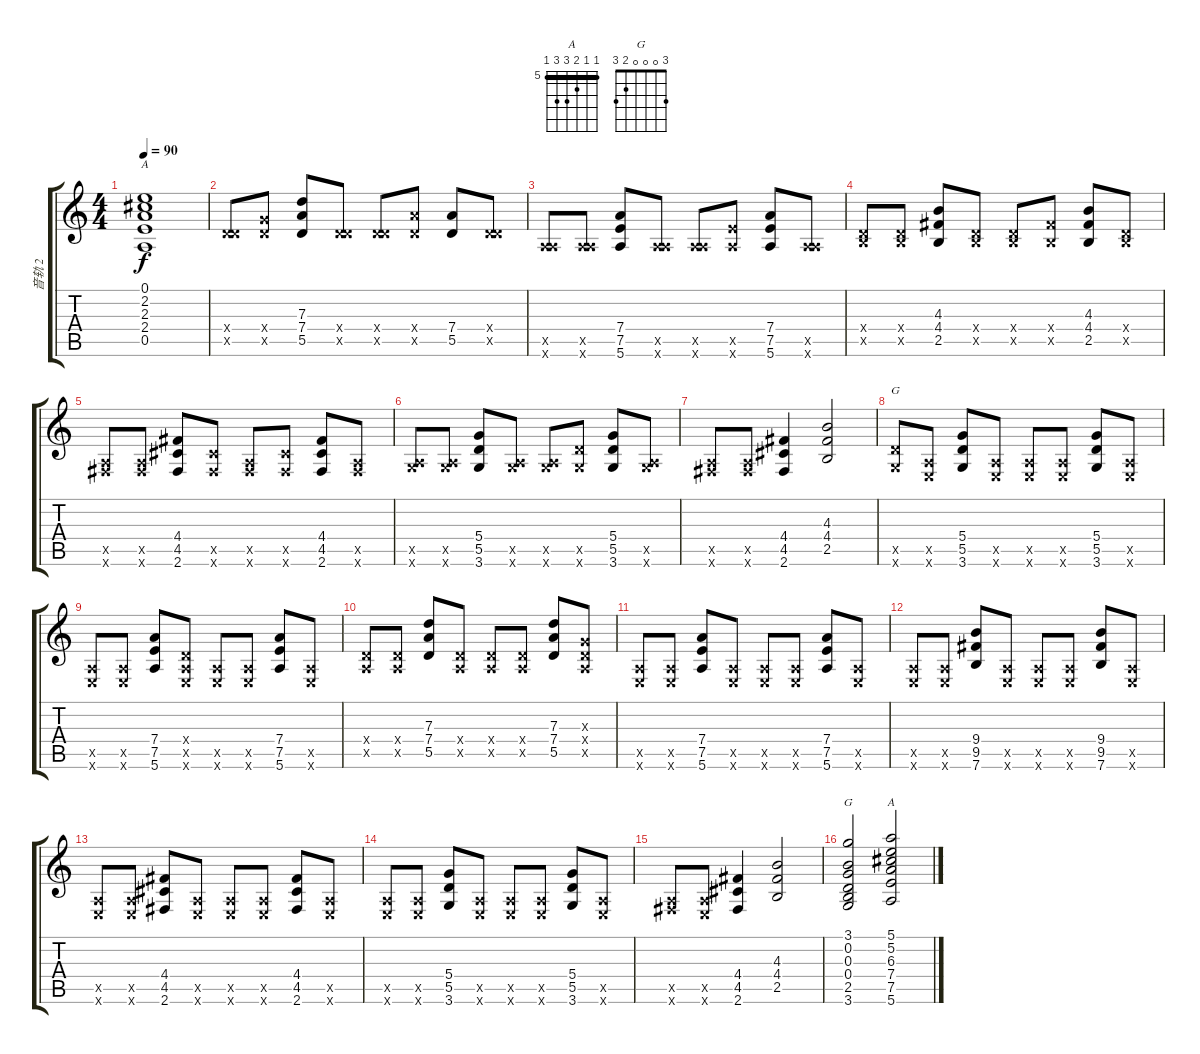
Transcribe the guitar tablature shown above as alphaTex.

\track ("音轨 2" "音轨 2") {instrument acousticguitarsteel}
\staff {score tabs}
\tuning (E4 B3 G3 D3 A2 E2) {hide}
\chord ("A" 0 2 2 2 0 x)
\chord ("G" 3 3 4 5 5 3) {barre 3}
\chord ("G" 3 0 0 0 2 3)
\chord ("A" 5 5 6 7 7 5) {firstfret 5 barre 5}
\ts (4 4)
\tempo 90
\clef g2
\ks c
(0.1 2.2 2.3 2.4 0.5).1{ch "A" dy f} |
(0.4{x} 5.5{x}).8{instrument distortionguitar} (5.4{x} 5.5{x}).8 (7.3 7.4 5.5).8 (0.4{x} 5.5{x}).8 (0.4{x} 5.5{x}).8 (7.4{x} 5.5{x}).8 (7.4 5.5).8 (0.4{x} 5.5{x}).8 |
(0.5{x} 5.6{x}).8 (0.5{x} 5.6{x}).8 (7.4 7.5 5.6).8 (0.5{x} 5.6{x}).8 (0.5{x} 5.6{x}).8 (7.5{x} 5.6{x}).8 (7.4 7.5 5.6).8 (0.5{x} 5.6{x}).8 |
(0.4{x} 2.5{x}).8 (0.4{x} 2.5{x}).8 (4.3 4.4 2.5).8 (0.4{x} 2.5{x}).8 (0.4{x} 2.5{x}).8 (4.4{x} 2.5{x}).8 (4.3 4.4 2.5).8 (0.4{x} 2.5{x}).8 |
(0.5{x} 2.6{x}).8 (0.5{x} 2.6{x}).8 (4.4 4.5 2.6).8 (4.5{x} 2.6{x}).8 (0.5{x} 2.6{x}).8 (4.5{x} 2.6{x}).8 (4.4 4.5 2.6).8 (0.5{x} 2.6{x}).8 |
(0.5{x} 3.6{x}).8 (0.5{x} 3.6{x}).8 (5.4 5.5 3.6).8 (0.5{x} 3.6{x}).8 (0.5{x} 3.6{x}).8 (5.5{x} 3.6{x}).8 (5.4 5.5 3.6).8 (0.5{x} 3.6{x}).8 |
(0.5{x} 2.6{x}).8 (0.5{x} 2.6{x}).8 (4.4 4.5 2.6).4 (4.3 4.4 2.5).2 |
(5.5{x} 3.6{x}).8{ch "G"} (0.5{x} 0.6{x}).8 (5.4 5.5 3.6).8 (0.5{x} 0.6{x}).8 (0.5{x} 0.6{x}).8 (0.5{x} 0.6{x}).8 (5.4 5.5 3.6).8 (0.5{x} 0.6{x}).8 |
(0.5{x} 0.6{x}).8 (0.5{x} 0.6{x}).8 (7.4 7.5 5.6).8 (0.4{x} 0.5{x} 0.6{x}).8 (0.5{x} 0.6{x}).8 (0.5{x} 0.6{x}).8 (7.4 7.5 5.6).8 (0.5{x} 0.6{x}).8 |
(0.4{x} 0.5{x}).8 (0.4{x} 0.5{x}).8 (7.3 7.4 5.5).8 (0.4{x} 0.5{x}).8 (0.4{x} 0.5{x}).8 (0.4{x} 0.5{x}).8 (7.3 7.4 5.5).8 (0.3{x} 0.4{x} 0.5{x}).8 |
(0.5{x} 0.6{x}).8 (0.5{x} 0.6{x}).8 (7.4 7.5 5.6).8 (0.5{x} 0.6{x}).8 (0.5{x} 0.6{x}).8 (0.5{x} 0.6{x}).8 (7.4 7.5 5.6).8 (0.5{x} 0.6{x}).8 |
(0.5{x} 0.6{x}).8 (0.5{x} 0.6{x}).8 (9.4 9.5 7.6).8 (0.5{x} 0.6{x}).8 (0.5{x} 0.6{x}).8 (0.5{x} 0.6{x}).8 (9.4 9.5 7.6).8 (0.5{x} 0.6{x}).8 |
(0.5{x} 0.6{x}).8 (0.5{x} 0.6{x}).8 (4.4 4.5 2.6).8 (0.5{x} 0.6{x}).8 (0.5{x} 0.6{x}).8 (0.5{x} 0.6{x}).8 (4.4 4.5 2.6).8 (0.5{x} 0.6{x}).8 |
(0.5{x} 0.6{x}).8 (0.5{x} 0.6{x}).8 (5.4 5.5 3.6).8 (0.5{x} 0.6{x}).8 (0.5{x} 0.6{x}).8 (0.5{x} 0.6{x}).8 (5.4 5.5 3.6).8 (0.5{x} 0.6{x}).8 |
(0.5{x} 2.6{x}).8 (0.5{x} 0.6{x}).8 (4.4 4.5 2.6).4 (4.3 4.4 2.5).2 |
(3.1 0.2 0.3 0.4 2.5 3.6).2{ch "G"} (5.1 5.2 6.3 7.4 7.5 5.6).2{ch "A"}
